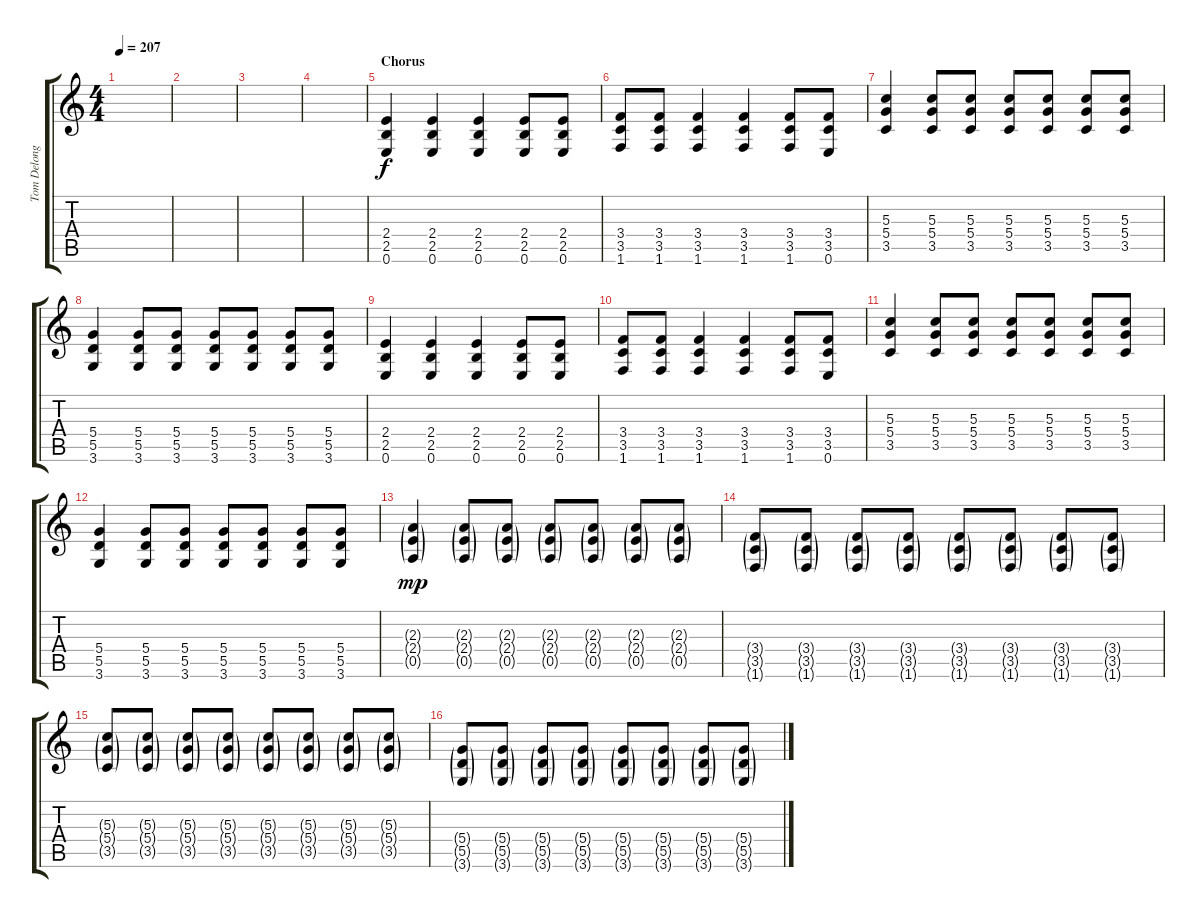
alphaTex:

\track ("Tom Delong (Distortion 2)" "Tom Delong") {instrument distortionguitar}
\staff {score tabs}
\tuning (E4 B3 G3 D3 A2 E2) {hide}
\ts (4 4)
\tempo 207
\clef g2
\ks c
|
|
|
|
\section ("" "Chorus")
(2.4 2.5 0.6).4{dy f} (2.4 2.5 0.6).4 (2.4 2.5 0.6).4 (2.4 2.5 0.6).8 (2.4 2.5 0.6).8 |
(3.4 3.5 1.6).8 (3.4 3.5 1.6).8 (3.4 3.5 1.6).4 (3.4 3.5 1.6).4 (3.4 3.5 1.6).8 (3.4 3.5 0.6).8 |
(5.3 5.4 3.5).4 (5.3 5.4 3.5).8 (5.3 5.4 3.5).8 (5.3 5.4 3.5).8 (5.3 5.4 3.5).8 (5.3 5.4 3.5).8 (5.3 5.4 3.5).8 |
(5.4 5.5 3.6).4 (5.4 5.5 3.6).8 (5.4 5.5 3.6).8 (5.4 5.5 3.6).8 (5.4 5.5 3.6).8 (5.4 5.5 3.6).8 (5.4 5.5 3.6).8 |
(2.4 2.5 0.6).4 (2.4 2.5 0.6).4 (2.4 2.5 0.6).4 (2.4 2.5 0.6).8 (2.4 2.5 0.6).8 |
(3.4 3.5 1.6).8 (3.4 3.5 1.6).8 (3.4 3.5 1.6).4 (3.4 3.5 1.6).4 (3.4 3.5 1.6).8 (3.4 3.5 0.6).8 |
(5.3 5.4 3.5).4 (5.3 5.4 3.5).8 (5.3 5.4 3.5).8 (5.3 5.4 3.5).8 (5.3 5.4 3.5).8 (5.3 5.4 3.5).8 (5.3 5.4 3.5).8 |
(5.4 5.5 3.6).4 (5.4 5.5 3.6).8 (5.4 5.5 3.6).8 (5.4 5.5 3.6).8 (5.4 5.5 3.6).8 (5.4 5.5 3.6).8 (5.4 5.5 3.6).8 |
(2.3{g} 2.4{g} 0.5{g}).4{dy mp} (2.3{g} 2.4{g} 0.5{g}).8 (2.3{g} 2.4{g} 0.5{g}).8 (2.3{g} 2.4{g} 0.5{g}).8 (2.3{g} 2.4{g} 0.5{g}).8 (2.3{g} 2.4{g} 0.5{g}).8 (2.3{g} 2.4{g} 0.5{g}).8 |
(3.4{g} 3.5{g} 1.6{g}).8 (3.4{g} 3.5{g} 1.6{g}).8 (3.4{g} 3.5{g} 1.6{g}).8 (3.4{g} 3.5{g} 1.6{g}).8 (3.4{g} 3.5{g} 1.6{g}).8 (3.4{g} 3.5{g} 1.6{g}).8 (3.4{g} 3.5{g} 1.6{g}).8 (3.4{g} 3.5{g} 1.6{g}).8 |
(5.3{g} 5.4{g} 3.5{g}).8 (5.3{g} 5.4{g} 3.5{g}).8 (5.3{g} 5.4{g} 3.5{g}).8 (5.3{g} 5.4{g} 3.5{g}).8 (5.3{g} 5.4{g} 3.5{g}).8 (5.3{g} 5.4{g} 3.5{g}).8 (5.3{g} 5.4{g} 3.5{g}).8 (5.3{g} 5.4{g} 3.5{g}).8 |
(5.4{g} 5.5{g} 3.6{g}).8 (5.4{g} 5.5{g} 3.6{g}).8 (5.4{g} 5.5{g} 3.6{g}).8 (5.4{g} 5.5{g} 3.6{g}).8 (5.4{g} 5.5{g} 3.6{g}).8 (5.4{g} 5.5{g} 3.6{g}).8 (5.4{g} 5.5{g} 3.6{g}).8 (5.4{g} 5.5{g} 3.6{g}).8
